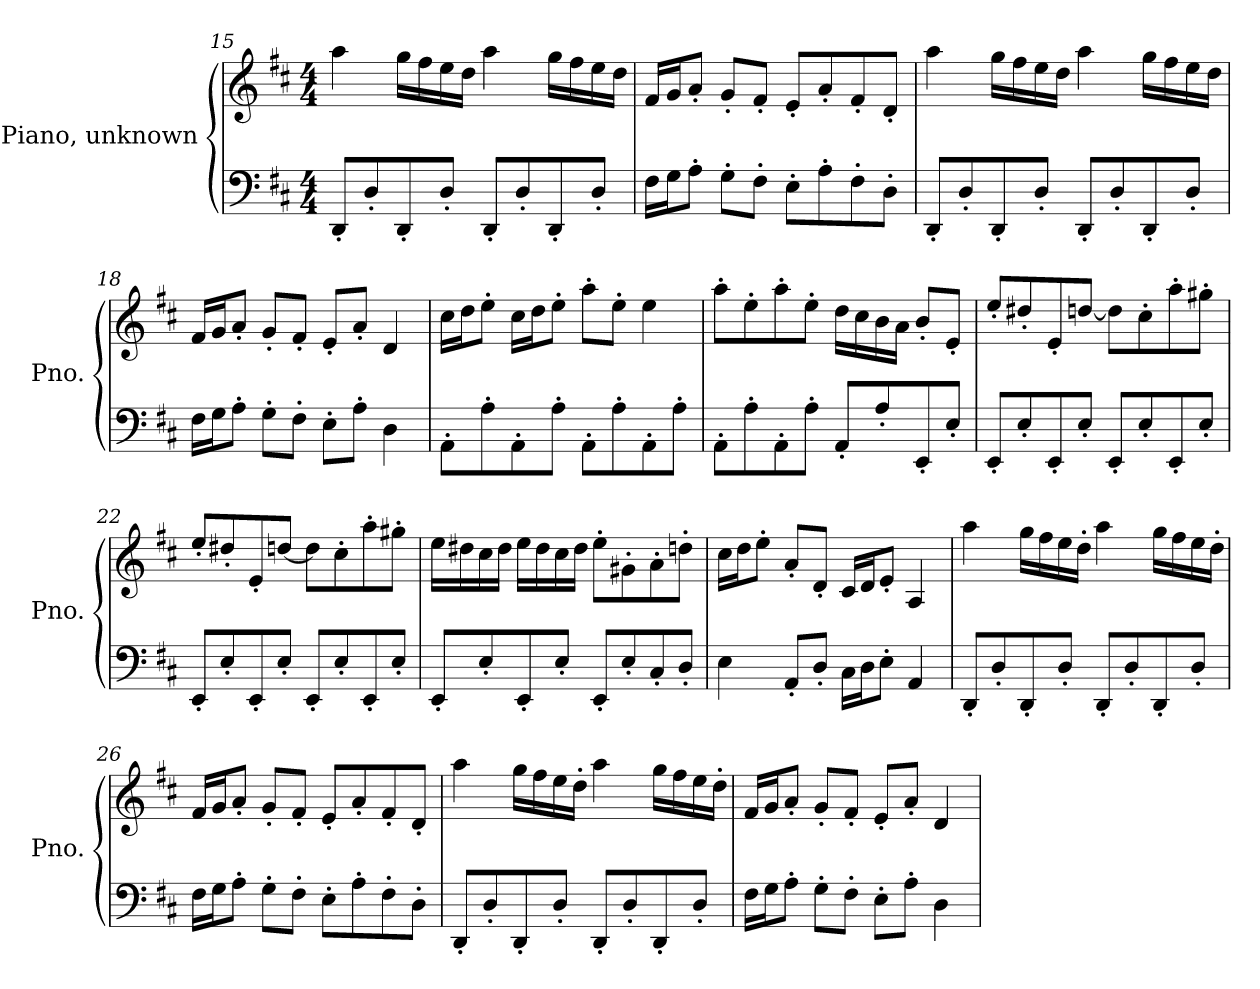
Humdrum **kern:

**kern	**kern
*part1	*part1
*staff2	*staff1
*I"Piano, unknown	*
*I'Pno.	*
*clefF4	*clefG2
*k[f#c#]	*k[f#c#]
*M4/4	*M4/4
=15	=15
8DD'/L	4aa\
8D'/	.
8DD'/	16gg\LL
.	16ff#\
8D'/J	16ee\
.	16dd\JJ
8DD'/L	4aa\
8D'/	.
8DD'/	16gg\LL
.	16ff#\
8D'/J	16ee\
.	16dd\JJ
=16	=16
16F#\LL	16f#/LL
16G\J	16g/J
8A'\J	8a'/J
8G'\L	8g'/L
8F#'\J	8f#'/J
8E'\L	8e'/L
8A'\	8a'/
8F#'\	8f#'/
8D'\J	8d'/J
!!LO:LB:g=z
=17	=17
8DD'/L	4aa\
8D'/	.
8DD'/	16gg\LL
.	16ff#\
8D'/J	16ee\
.	16dd\JJ
8DD'/L	4aa\
8D'/	.
8DD'/	16gg\LL
.	16ff#\
8D'/J	16ee\
.	16dd\JJ
=18	=18
16F#\LL	16f#/LL
16G\J	16g/J
8A'\J	8a'/J
8G'\L	8g'/L
8F#'\J	8f#'/J
8E'\L	8e'/L
8A'\J	8a'/J
4D\	4d/
=19	=19
8AA'\L	16cc#\LL
.	16dd\J
8A'\	8ee'\J
8AA'\	16cc#\LL
.	16dd\J
8A'\J	8ee'\J
8AA'\L	8aa'\L
8A'\	8ee'\J
8AA'\	4ee\
8A'\J	.
=20	=20
8AA'\L	8aa'\L
8A'\	8ee'\
8AA'\	8aa'\
8A'\J	8ee'\J
8AA'/L	16dd\LL
.	16cc#\
8A'/	16b\
.	16a\JJ
8EE'/	8b'/L
8E'/J	8e'/J
!!LO:LB:g=z
=21	=21
8EE'/L	8ee'/L
8E'/	8dd#X'/
8EE'/	8e'/
8E'/J	[8ddn/J
8EE'/L	8dd\L]
8E'/	8cc#'\
8EE'/	8aa'\
8E'/J	8gg#X'\J
=22	=22
8EE'/L	8ee'/L
8E'/	8dd#X'/
8EE'/	8e'/
8E'/J	[8ddn/J
8EE'/L	8dd\L]
8E'/	8cc#'\
8EE'/	8aa'\
8E'/J	8gg#X'\J
=23	=23
8EE'/L	16ee\LL
.	16dd#X\
8E'/	16cc#\
.	16dd#\JJ
8EE'/	16ee\LL
.	16dd#\
8E'/J	16cc#\
.	16dd#\JJ
8EE'/L	8ee'\L
8E'/	8g#X'\
8C#'/	8a'\
8D'/J	8ddn'\J
!!LO:PB:g=z
=24	=24
4E\	16cc#\LL
.	16dd\J
.	8ee'\J
8AA'/L	8a'/L
8D'/J	8d'/J
16C#\LL	16c#/LL
16D\J	16d/J
8E'\J	8e'/J
4AA/	4A/
=25	=25
8DD'/L	4aa\
8D'/	.
8DD'/	16gg\LL
.	16ff#\
8D'/J	16ee\
.	16dd'\JJ
8DD'/L	4aa\
8D'/	.
8DD'/	16gg\LL
.	16ff#\
8D'/J	16ee\
.	16dd'\JJ
=26	=26
16F#\LL	16f#/LL
16G\J	16g/J
8A'\J	8a'/J
8G'\L	8g'/L
8F#'\J	8f#'/J
8E'\L	8e'/L
8A'\	8a'/
8F#'\	8f#'/
8D'\J	8d'/J
=27	=27
8DD'/L	4aa\
8D'/	.
8DD'/	16gg\LL
.	16ff#\
8D'/J	16ee\
.	16dd'\JJ
8DD'/L	4aa\
8D'/	.
8DD'/	16gg\LL
.	16ff#\
8D'/J	16ee\
.	16dd'\JJ
!!LO:LB:g=z
=28	=28
16F#\LL	16f#/LL
16G\J	16g/J
8A'\J	8a'/J
8G'\L	8g'/L
8F#'\J	8f#'/J
8E'\L	8e'/L
8A'\J	8a'/J
4D\	4d/
=	=
*-	*-
